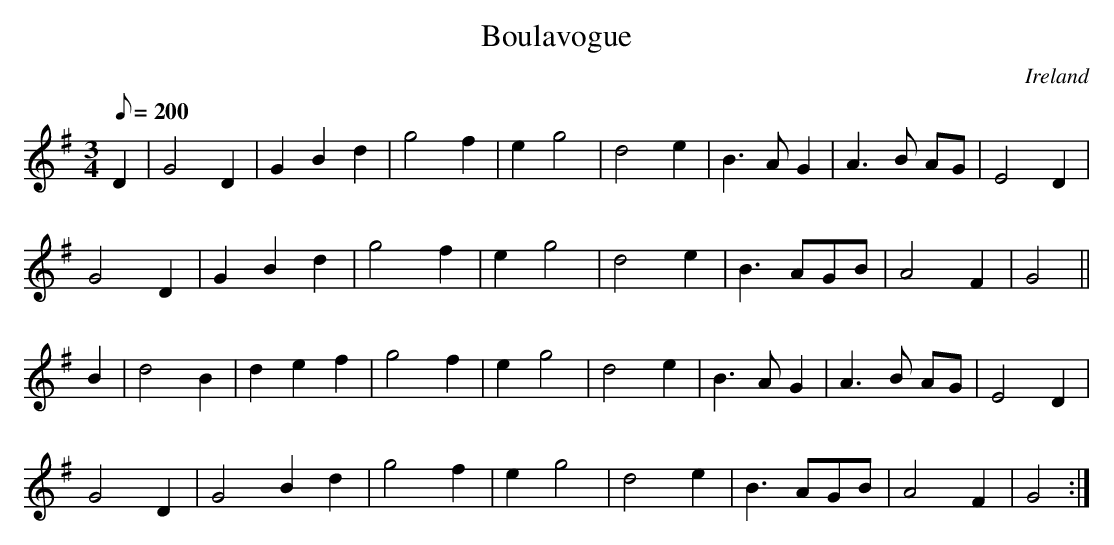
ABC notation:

X:1
T:Boulavogue
L:1/4
O:Ireland
M:3/4
Q:1/8=200
K:G major
D | \
G2 D  | GBd | g2 f | e g2 | d2 e | B>A G  |  A>B A/G/ |  E2  D |
G2 D | GBd | g2 f  |  e g2  | d2e | B>AG/B/ | A2F | G2 ||
B | \
d2 B | def | g2f | eg2 | d2e | B>AG | A>B A/G/ | E2 D  |
G2 D | G2 Bd | g2 f | eg2 | d2e | B>AG/B/ | A2F | G2 :|
